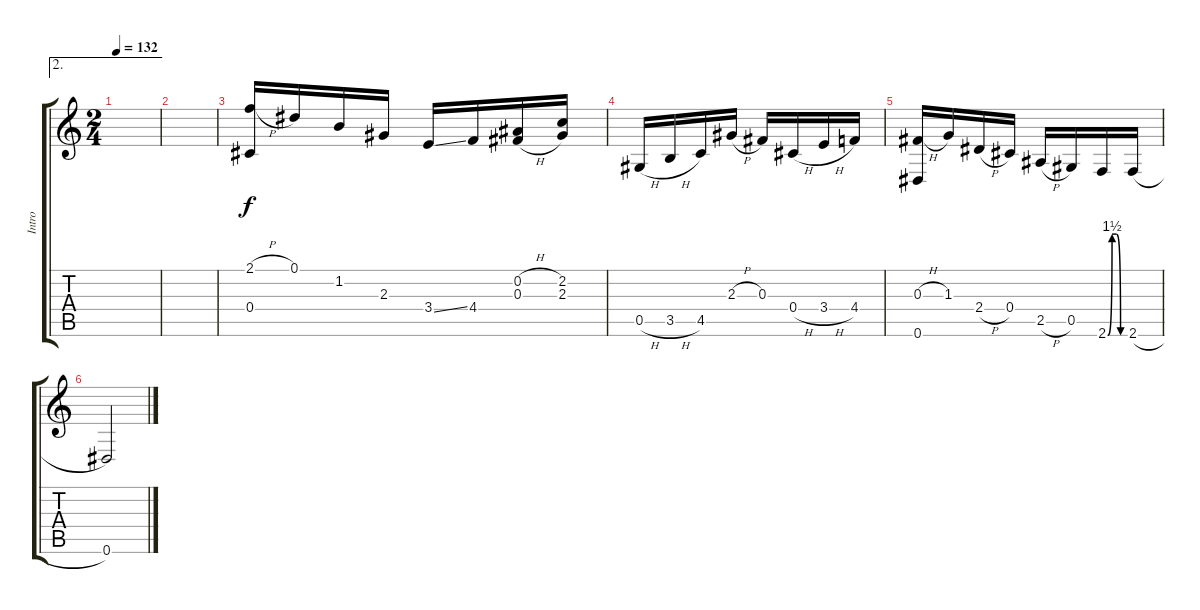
\track ("Intro" "Intro") {instrument acousticguitarnylon}
\staff {score tabs}
\tuning (Eb4 Bb3 Gb3 Db3 Ab2 Eb2) {hide}
\ae 2
\ts (2 4)
\tempo 132
\clef g2
\ks c
|
|
(2.1{h} 0.4).16 0.1.16 1.2.16 2.3.16 3.4{ss}.16 4.4.16 (0.2{h} 0.3{h}).16 (2.2 2.3).16 |
0.5{h}.16 3.5{h}.16 4.5.16 2.3{h}.16 0.3.16 0.4{h}.16 3.4{h}.16 4.4.16 |
(0.3{h} 0.6).16 1.3.16 2.4{h}.16 0.4.16 2.5{h}.16 0.5.16 2.6{be (custom 0 0 15 6 30 6 45 0 60 0)}.16 2.6{h}.16 |
0.6.2
